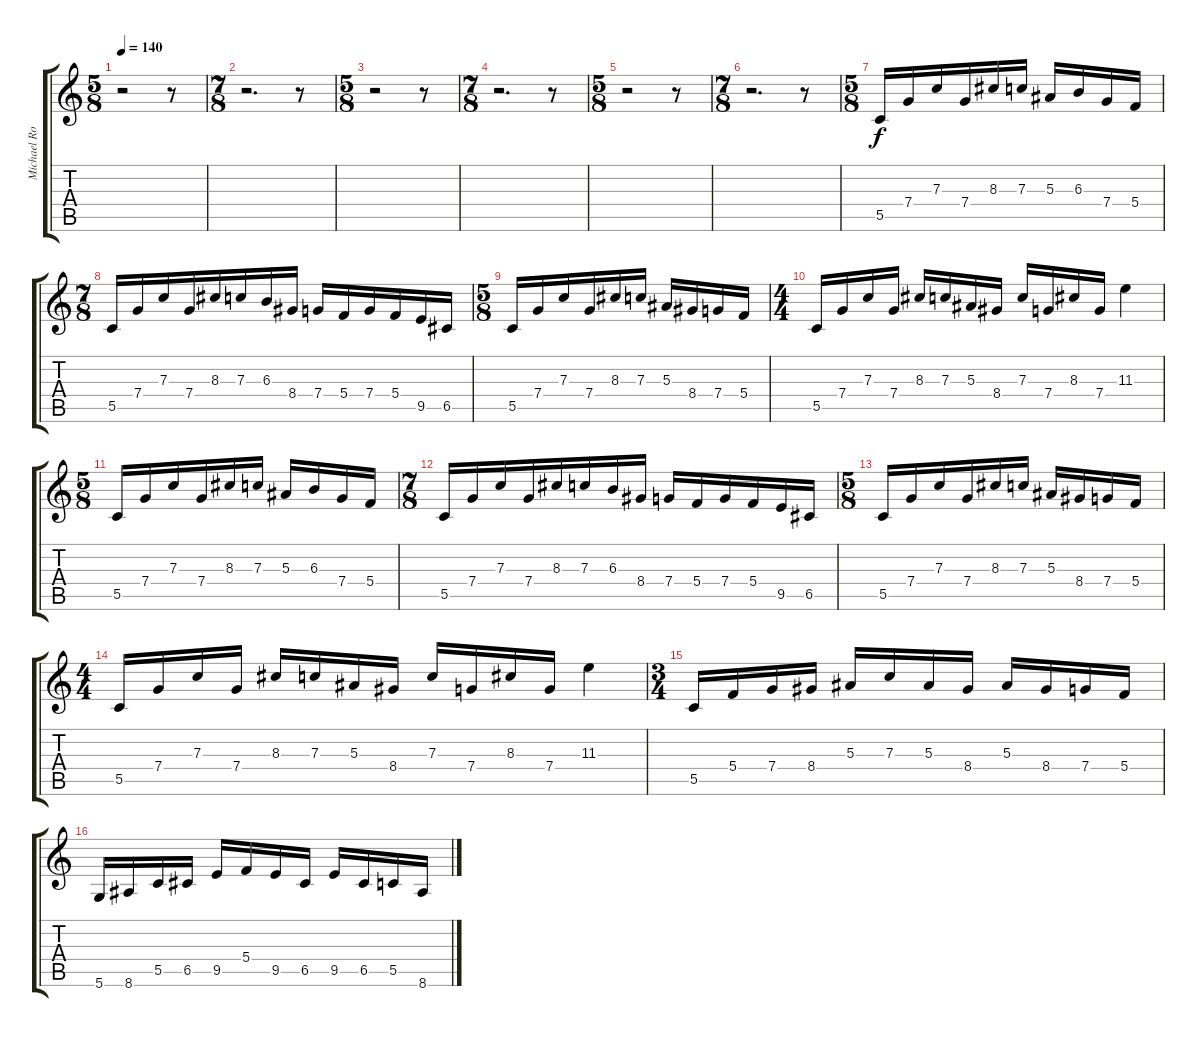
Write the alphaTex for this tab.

\track ("Michael Romeo Lead" "Michael Ro") {instrument distortionguitar}
\staff {score tabs}
\tuning (D4 A3 F3 C3 G2 D2) {hide}
\ts (5 8)
\tempo 140
\clef g2
\ks c
r.2{dy f} r.8 |
\ts (7 8)
r.2{d} r.8 |
\ts (5 8)
r.2 r.8 |
\ts (7 8)
r.2{d} r.8 |
\ts (5 8)
r.2 r.8 |
\ts (7 8)
r.2{d} r.8 |
\ts (5 8)
5.5.16 7.4.16 7.3.16 7.4.16 8.3.16 7.3.16 5.3.16 6.3.16 7.4.16 5.4.16 |
\ts (7 8)
5.5.16 7.4.16 7.3.16 7.4.16 8.3.16 7.3.16 6.3.16 8.4.16 7.4.16 5.4.16 7.4.16 5.4.16 9.5.16 6.5.16 |
\ts (5 8)
5.5.16 7.4.16 7.3.16 7.4.16 8.3.16 7.3.16 5.3.16 8.4.16 7.4.16 5.4.16 |
\ts (4 4)
5.5.16 7.4.16 7.3.16 7.4.16 8.3.16 7.3.16 5.3.16 8.4.16 7.3.16 7.4.16 8.3.16 7.4.16 11.3.4 |
\ts (5 8)
5.5.16 7.4.16 7.3.16 7.4.16 8.3.16 7.3.16 5.3.16 6.3.16 7.4.16 5.4.16 |
\ts (7 8)
5.5.16 7.4.16 7.3.16 7.4.16 8.3.16 7.3.16 6.3.16 8.4.16 7.4.16 5.4.16 7.4.16 5.4.16 9.5.16 6.5.16 |
\ts (5 8)
5.5.16 7.4.16 7.3.16 7.4.16 8.3.16 7.3.16 5.3.16 8.4.16 7.4.16 5.4.16 |
\ts (4 4)
5.5.16 7.4.16 7.3.16 7.4.16 8.3.16 7.3.16 5.3.16 8.4.16 7.3.16 7.4.16 8.3.16 7.4.16 11.3.4 |
\ts (3 4)
5.5.16 5.4.16 7.4.16 8.4.16 5.3.16 7.3.16 5.3.16 8.4.16 5.3.16 8.4.16 7.4.16 5.4.16 |
5.6.16 8.6.16 5.5.16 6.5.16 9.5.16 5.4.16 9.5.16 6.5.16 9.5.16 6.5.16 5.5.16 8.6.16
